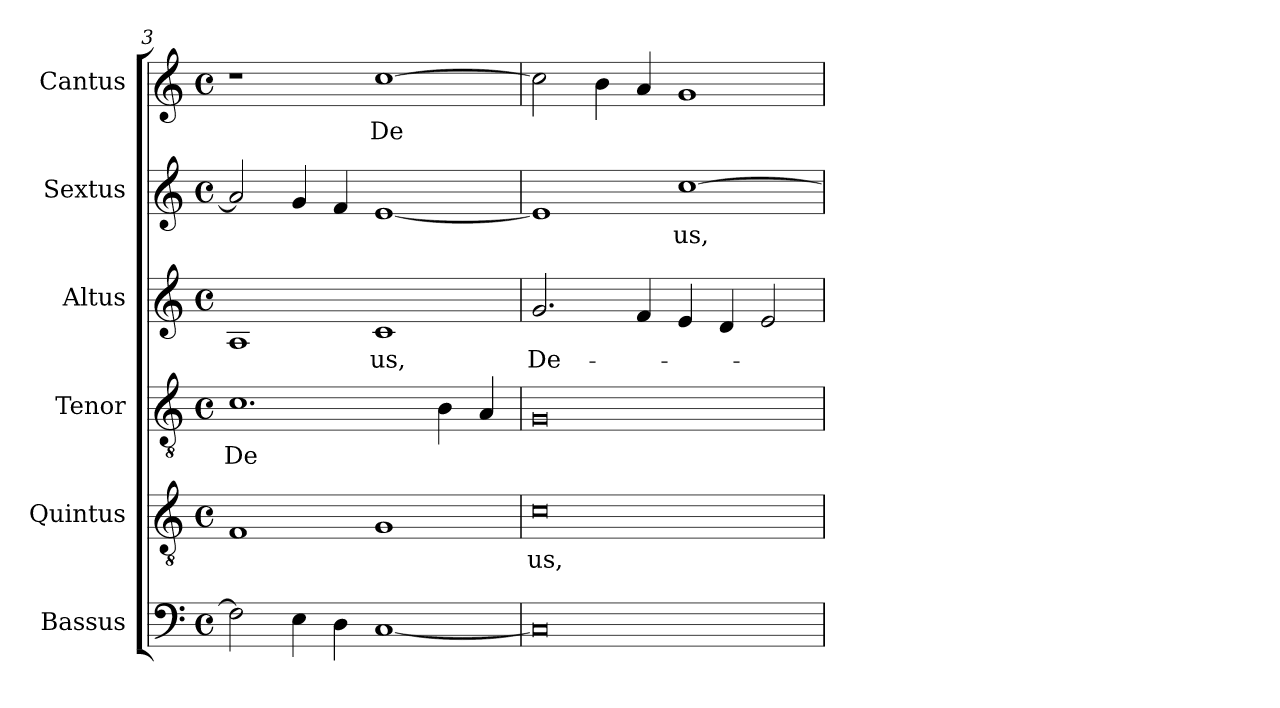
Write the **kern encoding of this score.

**kern	**kern	**text	**kern	**text	**kern	**text	**kern	**text	**kern	**text
*part6	*part5	*part5	*part4	*part4	*part3	*part3	*part2	*part2	*part1	*part1
*staff6	*staff5	*staff5	*staff4	*staff4	*staff3	*staff3	*staff2	*staff2	*staff1	*staff1
*I"Bassus	*I"Quintus	*	*I"Tenor	*	*I"Altus	*	*I"Sextus	*	*I"Cantus	*
*clefF4	*clefGv2	*	*clefGv2	*	*clefG2	*	*clefG2	*	*clefG2	*
*M4/4	*M4/4	*	*M4/4	*	*M4/4	*	*M4/4	*	*M4/4	*
*met(c)	*met(c)	*	*met(c)	*	*met(c)	*	*met(c)	*	*met(c)	*
=3	=3	=3	=3	=3	=3	=3	=3	=3	=3	=3
!	!	!	!	!LO:LY:b:cj	!	!	!	!	!	!
2F\]	1F	.	1.c	De	1A	.	2a/]	.	1r	.
4E\	.	.	.	.	.	.	4g/	.	.	.
4D\	.	.	.	.	.	.	4f/	.	.	.
!	!	!	!	!	!	!LO:LY:b:cj	!	!	!	!LO:LY:b:cj
[<1C	1G	.	.	.	1c	-us,	[<1e	.	[>1cc	De
.	.	.	4B\	.	.	.	.	.	.	.
.	.	.	4A/	.	.	.	.	.	.	.
=4	=4	=4	=4	=4	=4	=4	=4	=4	=4	=4
!	!	!LO:LY:b:cj	!	!	!	!LO:LY:b	!	!	!	!
0C]	0c	-us,	0G	.	2.g/	De-	1e]	.	2cc\]	.
.	.	.	.	.	.	.	.	.	4b\	.
.	.	.	.	.	4f/	.	.	.	4a/	.
!	!	!	!	!	!	!	!	!LO:LY:b:cj	!	!
.	.	.	.	.	4e/	.	[>1cc	us,	1g	.
.	.	.	.	.	4d/	.	.	.	.	.
.	.	.	.	.	2e/	.	.	.	.	.
=	=	=	=	=	=	=	=	=	=	=
*-	*-	*-	*-	*-	*-	*-	*-	*-	*-	*-
